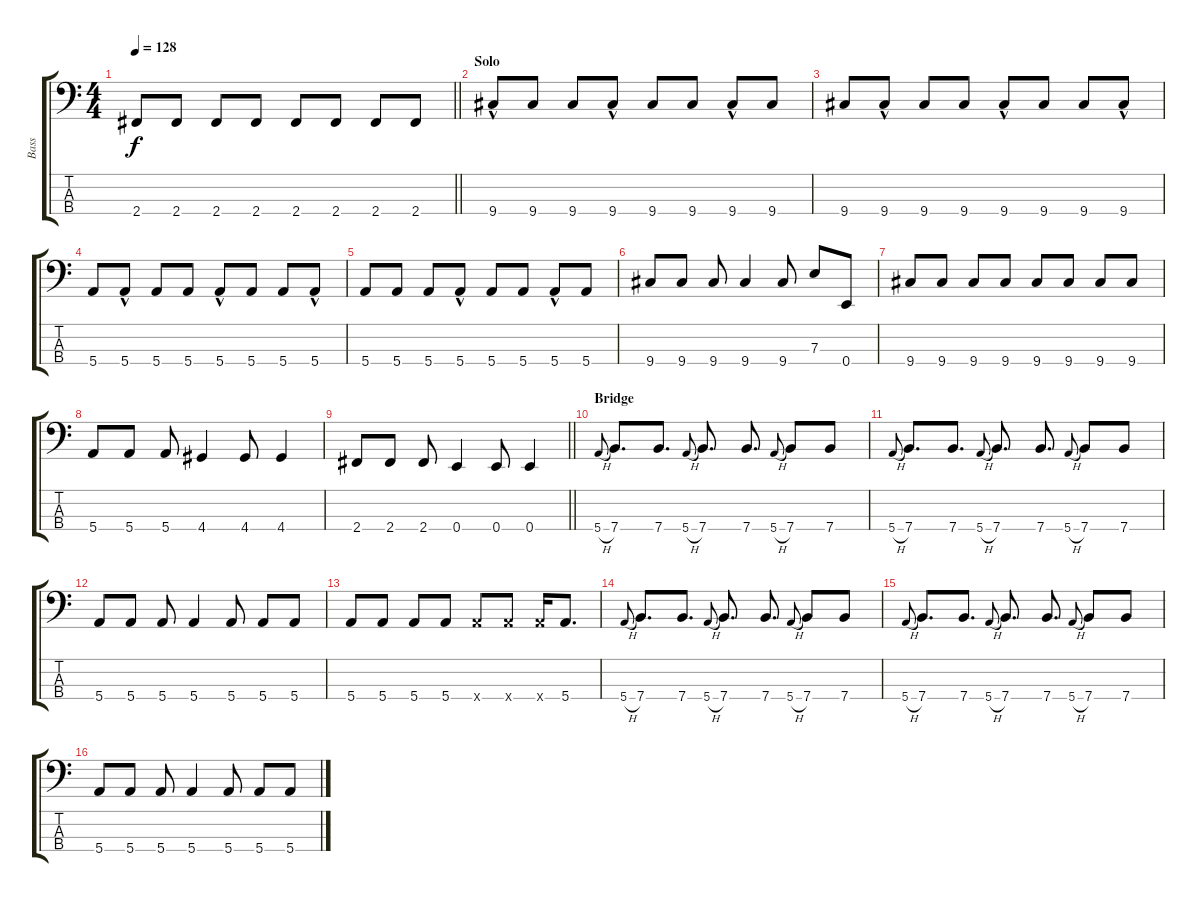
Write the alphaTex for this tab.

\track ("Bass" "Bass") {instrument electricbassfinger}
\staff {score tabs}
\tuning (G2 D2 A1 E1) {hide}
\ts (4 4)
\tempo 128
\clef f4
\barLineRight lightlight
\ks c
2.4.8{dy f} 2.4.8 2.4.8 2.4.8 2.4.8 2.4.8 2.4.8 2.4.8 |
\section ("" "Solo")
9.4{hac}.8 9.4.8 9.4.8 9.4{hac}.8 9.4.8 9.4.8 9.4{hac}.8 9.4.8 |
9.4.8 9.4{hac}.8 9.4.8 9.4.8 9.4{hac}.8 9.4.8 9.4.8 9.4{hac}.8 |
5.4.8 5.4{hac}.8 5.4.8 5.4.8 5.4{hac}.8 5.4.8 5.4.8 5.4{hac}.8 |
5.4.8 5.4.8 5.4.8 5.4{hac}.8 5.4.8 5.4.8 5.4{hac}.8 5.4.8 |
9.4.8 9.4.8 9.4.8 9.4.4 9.4.8 7.3.8 0.4.8 |
9.4.8 9.4.8 9.4.8 9.4.8 9.4.8 9.4.8 9.4.8 9.4.8 |
5.4.8 5.4.8 5.4.8 4.4.4 4.4.8 4.4.4 |
\barLineRight lightlight
2.4.8 2.4.8 2.4.8 0.4.4 0.4.8 0.4.4 |
\section ("" "Bridge")
5.4{h}.8{gr onbeat} 7.4.8{d} 7.4.8{d} 5.4{h}.8{gr onbeat} 7.4.8{d} 7.4.8{d} 5.4{h}.8{gr onbeat} 7.4.8 7.4.8 |
5.4{h}.8{gr onbeat} 7.4.8{d} 7.4.8{d} 5.4{h}.8{gr onbeat} 7.4.8{d} 7.4.8{d} 5.4{h}.8{gr onbeat} 7.4.8 7.4.8 |
5.4.8 5.4.8 5.4.8 5.4.4 5.4.8 5.4.8 5.4.8 |
5.4.8 5.4.8 5.4.8 5.4.8 5.4{x}.8 5.4{x}.8 5.4{x}.16 5.4.8{d} |
5.4{h}.8{gr onbeat} 7.4.8{d} 7.4.8{d} 5.4{h}.8{gr onbeat} 7.4.8{d} 7.4.8{d} 5.4{h}.8{gr onbeat} 7.4.8 7.4.8 |
5.4{h}.8{gr onbeat} 7.4.8{d} 7.4.8{d} 5.4{h}.8{gr onbeat} 7.4.8{d} 7.4.8{d} 5.4{h}.8{gr onbeat} 7.4.8 7.4.8 |
5.4.8 5.4.8 5.4.8 5.4.4 5.4.8 5.4.8 5.4.8
